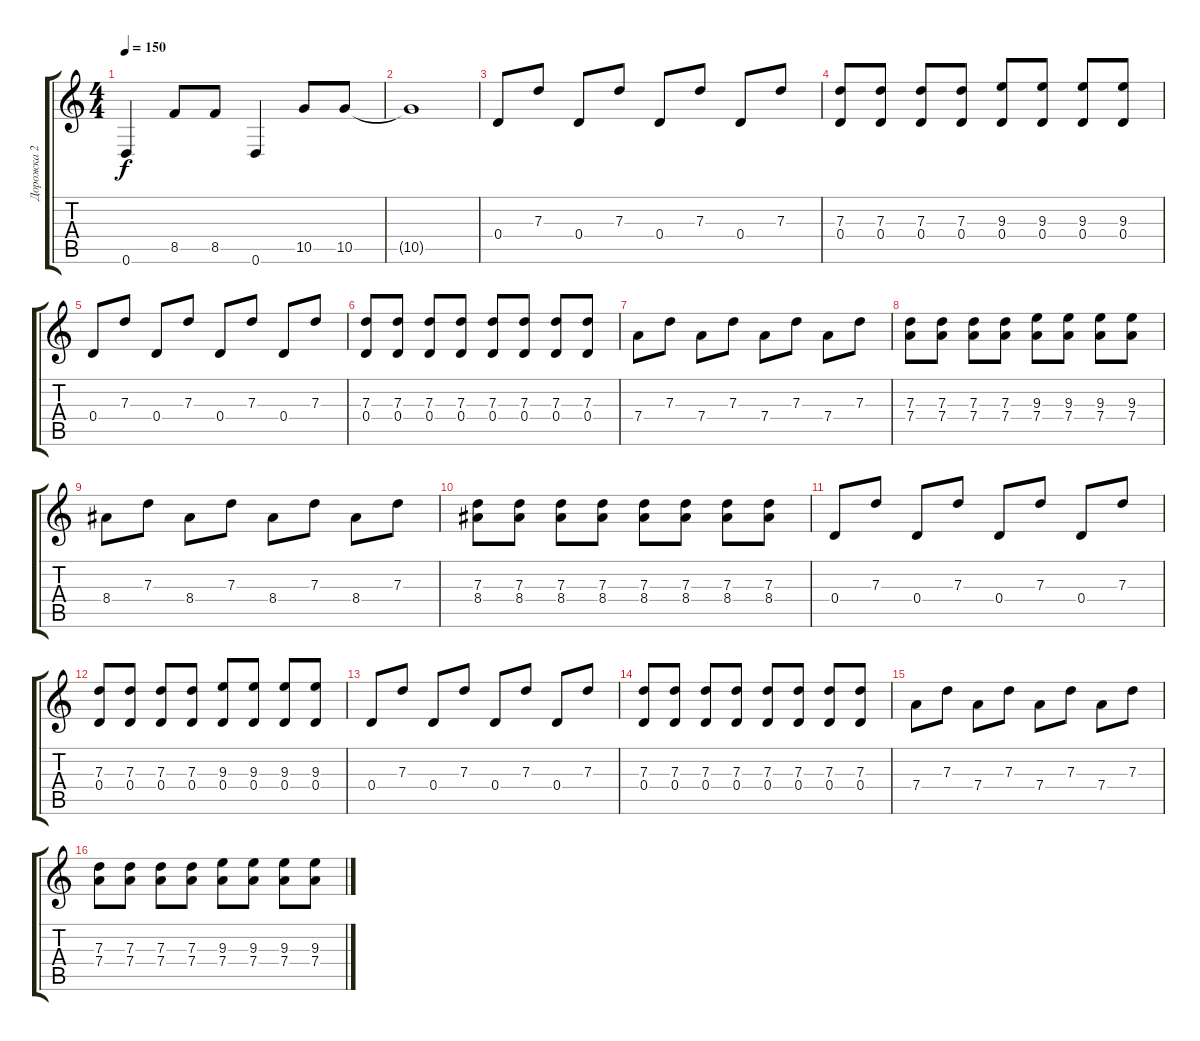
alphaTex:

\track ("Дорожка 2" "Дорожка 2") {instrument acousticguitarsteel}
\staff {score tabs}
\tuning (E4 B3 G3 D3 A2 D2) {hide}
\ts (4 4)
\tempo 150
\clef g2
\ks c
0.6.4{dy f} 8.5.8 8.5.8 0.6.4 10.5.8 10.5.8 |
10.5{t}.1 |
0.4.8{instrument distortionguitar} 7.3.8 0.4.8 7.3.8 0.4.8 7.3.8 0.4.8 7.3.8 |
(7.3 0.4).8 (7.3 0.4).8 (7.3 0.4).8 (7.3 0.4).8 (9.3 0.4).8 (9.3 0.4).8 (9.3 0.4).8 (9.3 0.4).8 |
0.4.8{instrument distortionguitar} 7.3.8 0.4.8 7.3.8 0.4.8 7.3.8 0.4.8 7.3.8 |
(7.3 0.4).8 (7.3 0.4).8 (7.3 0.4).8 (7.3 0.4).8 (7.3 0.4).8 (7.3 0.4).8 (7.3 0.4).8 (7.3 0.4).8 |
7.4.8 7.3.8 7.4.8 7.3.8 7.4.8 7.3.8 7.4.8 7.3.8 |
(7.3 7.4).8 (7.3 7.4).8 (7.3 7.4).8 (7.3 7.4).8 (9.3 7.4).8 (9.3 7.4).8 (9.3 7.4).8 (9.3 7.4).8 |
8.4.8 7.3.8 8.4.8 7.3.8 8.4.8 7.3.8 8.4.8 7.3.8 |
(7.3 8.4).8 (7.3 8.4).8 (7.3 8.4).8 (7.3 8.4).8 (7.3 8.4).8 (7.3 8.4).8 (7.3 8.4).8 (7.3 8.4).8 |
0.4.8{instrument distortionguitar} 7.3.8 0.4.8 7.3.8 0.4.8 7.3.8 0.4.8 7.3.8 |
(7.3 0.4).8 (7.3 0.4).8 (7.3 0.4).8 (7.3 0.4).8 (9.3 0.4).8 (9.3 0.4).8 (9.3 0.4).8 (9.3 0.4).8 |
0.4.8{instrument distortionguitar} 7.3.8 0.4.8 7.3.8 0.4.8 7.3.8 0.4.8 7.3.8 |
(7.3 0.4).8 (7.3 0.4).8 (7.3 0.4).8 (7.3 0.4).8 (7.3 0.4).8 (7.3 0.4).8 (7.3 0.4).8 (7.3 0.4).8 |
7.4.8 7.3.8 7.4.8 7.3.8 7.4.8 7.3.8 7.4.8 7.3.8 |
(7.3 7.4).8 (7.3 7.4).8 (7.3 7.4).8 (7.3 7.4).8 (9.3 7.4).8 (9.3 7.4).8 (9.3 7.4).8 (9.3 7.4).8
